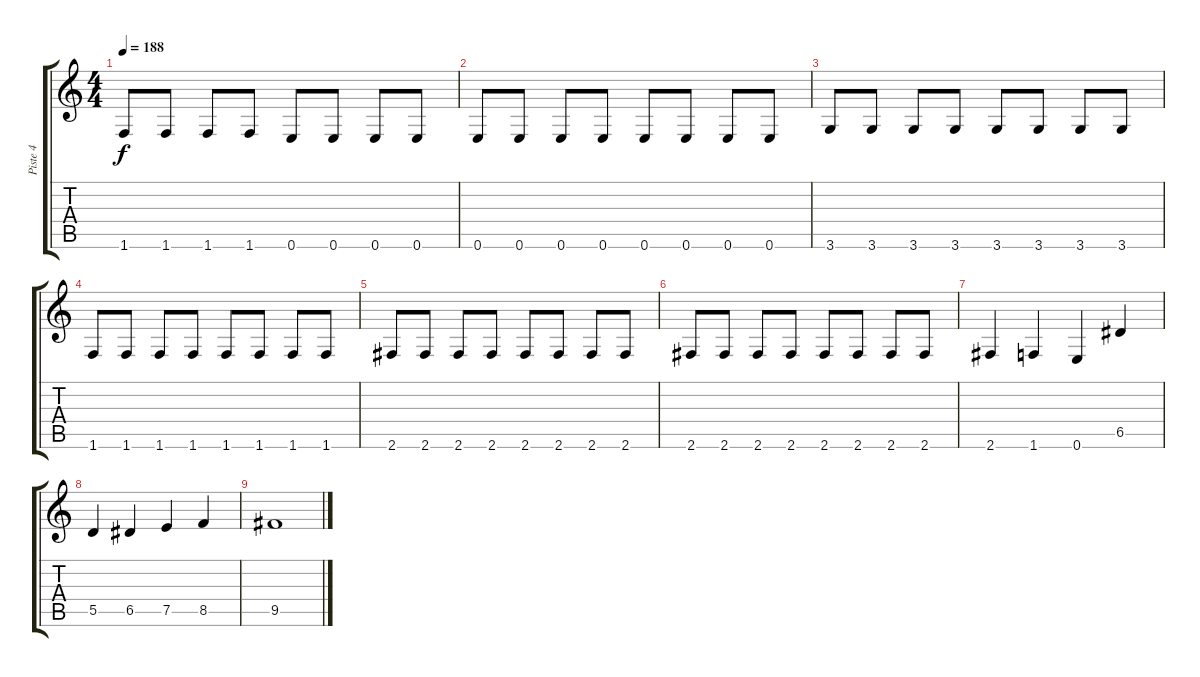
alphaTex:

\track ("Piste 4" "Piste 4") {instrument electricbassfinger}
\staff {score tabs}
\tuning (E4 B3 G3 D3 A2 E2) {hide}
\ts (4 4)
\tempo 188
\clef g2
\ks c
1.6.8{dy f} 1.6.8 1.6.8 1.6.8 0.6.8 0.6.8 0.6.8 0.6.8 |
0.6.8 0.6.8 0.6.8 0.6.8 0.6.8 0.6.8 0.6.8 0.6.8 |
3.6.8 3.6.8 3.6.8 3.6.8 3.6.8 3.6.8 3.6.8 3.6.8 |
1.6.8 1.6.8 1.6.8 1.6.8 1.6.8 1.6.8 1.6.8 1.6.8 |
2.6.8 2.6.8 2.6.8 2.6.8 2.6.8 2.6.8 2.6.8 2.6.8 |
2.6.8 2.6.8 2.6.8 2.6.8 2.6.8 2.6.8 2.6.8 2.6.8 |
2.6.4 1.6.4 0.6.4 6.5.4 |
5.5.4 6.5.4 7.5.4 8.5.4 |
9.5.1
